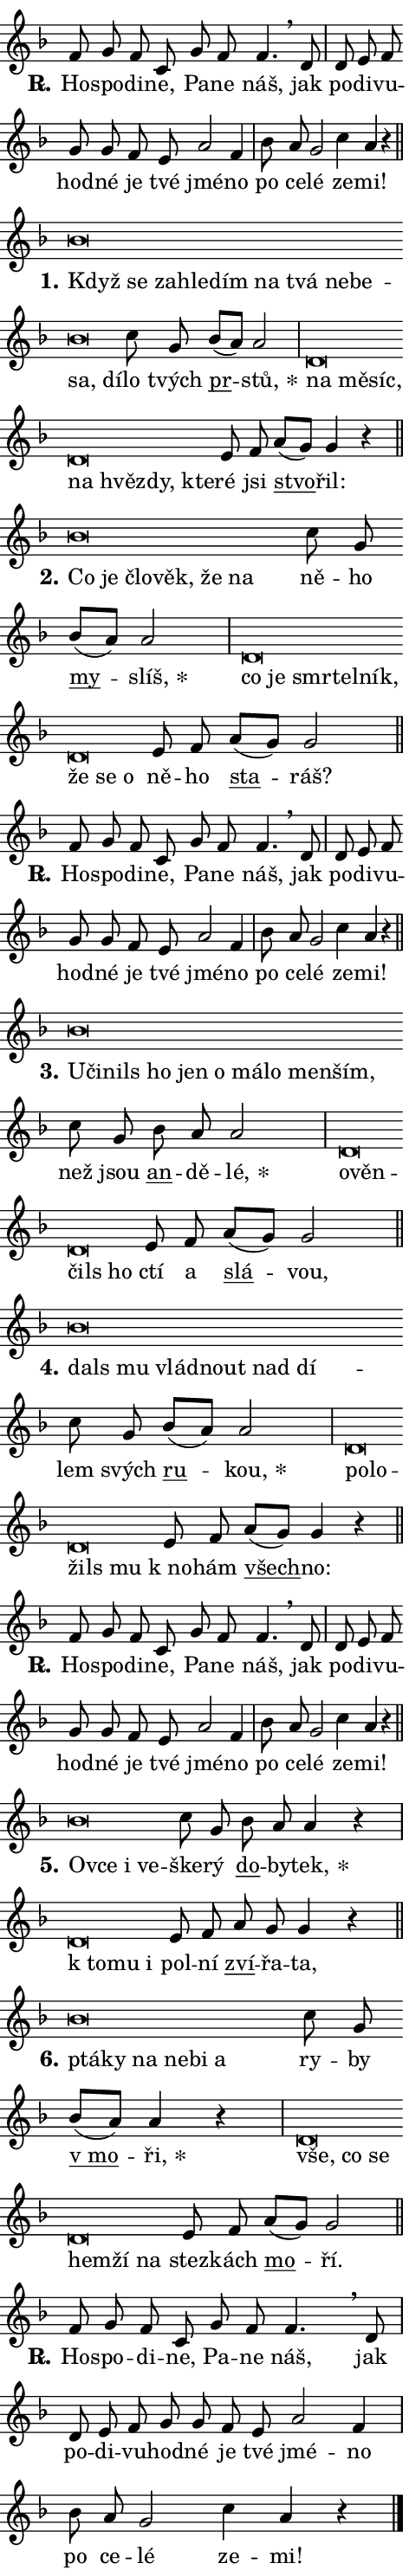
\version "2.24.0"
\header { tagline = "" }
\paper {
  indent = 0\cm
  top-margin = 0\cm
  right-margin = 0.13\cm % to fit lyric hyphens
  bottom-margin = 0\cm
  left-margin = 0\cm
  paper-width = 8\cm
  page-breaking = #ly:one-page-breaking
  system-system-spacing.basic-distance = #11
  score-system-spacing.basic-distance = #11
  ragged-last = ##f
}


%% Author: Thomas Morley
%% https://lists.gnu.org/archive/html/lilypond-user/2020-05/msg00002.html
#(define (line-position grob)
"Returns position of @var[grob} in current system:
   @code{'start}, if at first time-step
   @code{'end}, if at last time-step
   @code{'middle} otherwise
"
  (let* ((col (ly:item-get-column grob))
         (ln (ly:grob-object col 'left-neighbor))
         (rn (ly:grob-object col 'right-neighbor))
         (col-to-check-left (if (ly:grob? ln) ln col))
         (col-to-check-right (if (ly:grob? rn) rn col))
         (break-dir-left
           (and
             (ly:grob-property col-to-check-left 'non-musical #f)
             (ly:item-break-dir col-to-check-left)))
         (break-dir-right
           (and
             (ly:grob-property col-to-check-right 'non-musical #f)
             (ly:item-break-dir col-to-check-right))))
        (cond ((eqv? 1 break-dir-left) 'start)
              ((eqv? -1 break-dir-right) 'end)
              (else 'middle))))

#(define (tranparent-at-line-position vctor)
  (lambda (grob)
  "Relying on @code{line-position} select the relevant enry from @var{vctor}.
Used to determine transparency,"
    (case (line-position grob)
      ((end) (not (vector-ref vctor 0)))
      ((middle) (not (vector-ref vctor 1)))
      ((start) (not (vector-ref vctor 2))))))

noteHeadBreakVisibility =
#(define-music-function (break-visibility)(vector?)
"Makes @code{NoteHead}s transparent relying on @var{break-visibility}"
#{
  \override NoteHead.transparent =
    #(tranparent-at-line-position break-visibility)
#})

#(define delete-ledgers-for-transparent-note-heads
  (lambda (grob)
    "Reads whether a @code{NoteHead} is transparent.
If so this @code{NoteHead} is removed from @code{'note-heads} from
@var{grob}, which is supposed to be @code{LedgerLineSpanner}.
As a result ledgers are not printed for this @code{NoteHead}"
    (let* ((nhds-array (ly:grob-object grob 'note-heads))
           (nhds-list
             (if (ly:grob-array? nhds-array)
                 (ly:grob-array->list nhds-array)
                 '()))
           ;; Relies on the transparent-property being done before
           ;; Staff.LedgerLineSpanner.after-line-breaking is executed.
           ;; This is fragile ...
           (to-keep
             (remove
               (lambda (nhd)
                 (ly:grob-property nhd 'transparent #f))
               nhds-list)))
      ;; TODO find a better method to iterate over grob-arrays, similiar
      ;; to filter/remove etc for lists
      ;; For now rebuilt from scratch
      (set! (ly:grob-object grob 'note-heads)  '())
      (for-each
        (lambda (nhd)
          (ly:pointer-group-interface::add-grob grob 'note-heads nhd))
        to-keep))))

squashNotes = {
  \override NoteHead.X-extent = #'(-0.2 . 0.2)
  \override NoteHead.Y-extent = #'(-0.75 . 0)
  \override NoteHead.stencil =
    #(lambda (grob)
       (let ((pos (ly:grob-property grob 'staff-position)))
         (begin
           (if (< pos -7) (display "ERROR: Lower brevis then expected\n") (display ""))
           (if (<= pos -6) ly:text-interface::print ly:note-head::print))))
}
unSquashNotes = {
  \revert NoteHead.X-extent
  \revert NoteHead.Y-extent
  \revert NoteHead.stencil
}

hideNotes = \noteHeadBreakVisibility #begin-of-line-visible
unHideNotes = \noteHeadBreakVisibility #all-visible

% work-around for resetting accidentals
% https://lilypond.org/doc/v2.23/Documentation/notation/displaying-rhythms#unmetered-music
cadenzaMeasure = {
  \cadenzaOff
  \partial 1024 s1024
  \cadenzaOn
}

#(define-markup-command (accent layout props text) (markup?)
  "Underline accented syllable"
  (interpret-markup layout props
    #{\markup \override #'(offset . 4.3) \underline { #text }#}))

responsum = \markup \concat {
  "R" \hspace #-1.05 \path #0.1 #'((moveto 0 0.07) (lineto 0.9 0.8)) \hspace #0.05 "."
}

spaceSize = #0.6828661417322834 % exact space size for TeX Gyre Schola

\layout {
  \context {
    \Staff
    \remove "Time_signature_engraver"
    \override LedgerLineSpanner.after-line-breaking = #delete-ledgers-for-transparent-note-heads
  }
  \context {
    \Lyrics {
      \override LyricSpace.minimum-distance = \spaceSize
      \override LyricText.font-name = #"TeX Gyre Schola"
      \override LyricText.font-size = 1
      \override StanzaNumber.font-name = #"TeX Gyre Schola Bold"
      \override StanzaNumber.font-size = 1
    }
  }
  \context {
    \Score 
    \override NoteHead.text =
      #(lambda (grob) 
        (let ((pos (ly:grob-property grob 'staff-position)))
          #{\markup {
            \combine
              \halign #-0.55 \raise #(if (= pos -6) 0 0.5) \override #'(thickness . 2) \draw-line #'(3.2 . 0)
              \musicglyph "noteheads.sM1"
          }#}))
  }
}

% magnetic-lyrics.ily
%
%   written by
%     Jean Abou Samra <jean@abou-samra.fr>
%     Werner Lemberg <wl@gnu.org>
%
%   adapted by
%     Jiri Hon <jiri.hon@gmail.com>
%
% Version 2022-Apr-15

% https://www.mail-archive.com/lilypond-user@gnu.org/msg149350.html

#(define (Left_hyphen_pointer_engraver context)
   "Collect syllable-hyphen-syllable occurrences in lyrics and store
them in properties.  This engraver only looks to the left.  For
example, if the lyrics input is @code{foo -- bar}, it does the
following.

@itemize @bullet
@item
Set the @code{text} property of the @code{LyricHyphen} grob between
@q{foo} and @q{bar} to @code{foo}.

@item
Set the @code{left-hyphen} property of the @code{LyricText} grob with
text @q{foo} to the @code{LyricHyphen} grob between @q{foo} and
@q{bar}.
@end itemize

Use this auxiliary engraver in combination with the
@code{lyric-@/text::@/apply-@/magnetic-@/offset!} hook."
   (let ((hyphen #f)
         (text #f))
     (make-engraver
      (acknowledgers
       ((lyric-syllable-interface engraver grob source-engraver)
        (set! text grob)))
      (end-acknowledgers
       ((lyric-hyphen-interface engraver grob source-engraver)
        ;(when (not (grob::has-interface grob 'lyric-space-interface))
          (set! hyphen grob)));)
      ((stop-translation-timestep engraver)
       (when (and text hyphen)
         (ly:grob-set-object! text 'left-hyphen hyphen))
       (set! text #f)
       (set! hyphen #f)))))

#(define (lyric-text::apply-magnetic-offset! grob)
   "If the space between two syllables is less than the value in
property @code{LyricText@/.details@/.squash-threshold}, move the right
syllable to the left so that it gets concatenated with the left
syllable.

Use this function as a hook for
@code{LyricText@/.after-@/line-@/breaking} if the
@code{Left_@/hyphen_@/pointer_@/engraver} is active."
   (let ((hyphen (ly:grob-object grob 'left-hyphen #f)))
     (when hyphen
       (let ((left-text (ly:spanner-bound hyphen LEFT)))
         (when (grob::has-interface left-text 'lyric-syllable-interface)
           (let* ((common (ly:grob-common-refpoint grob left-text X))
                  (this-x-ext (ly:grob-extent grob common X))
                  (left-x-ext
                   (begin
                     ;; Trigger magnetism for left-text.
                     (ly:grob-property left-text 'after-line-breaking)
                     (ly:grob-extent left-text common X)))
                  ;; `delta` is the gap width between two syllables.
                  (delta (- (interval-start this-x-ext)
                            (interval-end left-x-ext)))
                  (details (ly:grob-property grob 'details))
                  (threshold (assoc-get 'squash-threshold details 0.2)))
             (when (< delta threshold)
               (let* (;; We have to manipulate the input text so that
                      ;; ligatures crossing syllable boundaries are not
                      ;; disabled.  For languages based on the Latin
                      ;; script this is essentially a beautification.
                      ;; However, for non-Western scripts it can be a
                      ;; necessity.
                      (lt (ly:grob-property left-text 'text))
                      (rt (ly:grob-property grob 'text))
                      (is-space (grob::has-interface hyphen 'lyric-space-interface))
                      (space (if is-space " " ""))
                      (extra-delta (if is-space spaceSize 0))
                      ;; Append new syllable.
                      (ltrt-space (if (and (string? lt) (string? rt))
                                (string-append lt space rt)
                                (make-concat-markup (list lt space rt))))
                      ;; Right-align `ltrt` to the right side.
                      (ltrt-space-markup (grob-interpret-markup
                               grob
                               (make-translate-markup
                                (cons (interval-length this-x-ext) 0)
                                (make-right-align-markup ltrt-space)))))
                 (begin
                   ;; Don't print `left-text`.
                   (ly:grob-set-property! left-text 'stencil #f)
                   ;; Set text and stencil (which holds all collected
                   ;; syllables so far) and shift it to the left.
                   (ly:grob-set-property! grob 'text ltrt-space)
                   (ly:grob-set-property! grob 'stencil ltrt-space-markup)
                   (ly:grob-translate-axis! grob (- (- delta extra-delta)) X))))))))))


#(define (lyric-hyphen::displace-bounds-first grob)
   ;; Make very sure this callback isn't triggered too early.
   (let ((left (ly:spanner-bound grob LEFT))
         (right (ly:spanner-bound grob RIGHT)))
     (ly:grob-property left 'after-line-breaking)
     (ly:grob-property right 'after-line-breaking)
     (ly:lyric-hyphen::print grob)))

squashThreshold = #0.4

\layout {
  \context {
    \Lyrics
    \consists #Left_hyphen_pointer_engraver
    \override LyricText.after-line-breaking =
      #lyric-text::apply-magnetic-offset!
    \override LyricHyphen.stencil = #lyric-hyphen::displace-bounds-first
    \override LyricText.details.squash-threshold = \squashThreshold
    \override LyricHyphen.minimum-distance = 0
    \override LyricHyphen.minimum-length = \squashThreshold
  }
}

squashText = \override LyricText.details.squash-threshold = 9999
unSquashText = \override LyricText.details.squash-threshold = \squashThreshold

leftText = \override LyricText.self-alignment-X = #LEFT
unLeftText = \revert LyricText.self-alignment-X

starOffset = #(lambda (grob) 
                (let ((x_offset (ly:self-alignment-interface::aligned-on-x-parent grob)))
                  (if (= x_offset 0) 0 (+ x_offset 1.2))))

star = #(define-music-function (syllable)(string?)
"Append star separator at the end of a syllable"
#{
  \once \override LyricText.X-offset = #starOffset
  \lyricmode { \markup {
    #syllable
    \override #'((font-name . "TeX Gyre Schola Bold")) \hspace #0.2 \lower #0.65 \larger "*"
  } }
#})

starAccent = #(define-music-function (syllable)(string?)
"Append star separator at the end of a syllable and make accent"
#{
  \once \override LyricText.X-offset = #starOffset
  \lyricmode { \markup {
    \accent #syllable
    \override #'((font-name . "TeX Gyre Schola Bold")) \hspace #0.2 \lower #0.65 \larger "*"
  } }
#})

breath = #(define-music-function (syllable)(string?)
"Append breathing indicator at the end of a syllable"
#{
  \lyricmode { \markup { #syllable "+" } }
#})

optionalBreath = #(define-music-function (syllable)(string?)
"Append optional breathing indicator at the end of a syllable"
#{
  \lyricmode { \markup { #syllable "(+)" } }
#})


\score {
    <<
        \new Voice = "melody" { \cadenzaOn \key f \major \relative { f'8 g f c g' f f4. \breathe d8 \cadenzaMeasure \bar "|" d e f \bar "" g g \bar "" f e \bar "" a2 f4 \cadenzaMeasure \bar "|" bes8 a g2 \bar "" c4 a r \cadenzaMeasure \bar "||" \break } }
        \new Lyrics \lyricsto "melody" { \lyricmode { \set stanza = \responsum
Ho -- spo -- di -- ne, Pa -- ne náš, jak po -- di -- vu -- hod -- né je tvé jmé -- no po ce -- lé ze -- mi! } }
    >>
    \layout {}
}

\score {
    <<
        \new Voice = "melody" { \cadenzaOn \key f \major \relative { \squashNotes bes'\breve*1/16 \hideNotes \breve*1/16 \bar "" \breve*1/16 \bar "" \breve*1/16 \bar "" \breve*1/16 \bar "" \breve*1/16 \bar "" \breve*1/16 \bar "" \breve*1/16 \bar "" \breve*1/16 \bar "" \breve*1/16 \breve*1/16 \bar "" \unHideNotes \unSquashNotes c8 g \bar "" bes[( a)] a2 \cadenzaMeasure \bar "|" \squashNotes d,\breve*1/16 \hideNotes \breve*1/16 \bar "" \breve*1/16 \bar "" \breve*1/16 \bar "" \breve*1/16 \bar "" \breve*1/16 \breve*1/16 \bar "" \unHideNotes \unSquashNotes e8 f \bar "" a[( g)] g4 r \cadenzaMeasure \bar "||" \break } }
        \new Lyrics \lyricsto "melody" { \lyricmode { \set stanza = "1."
\leftText Když \squashText se za -- hle -- dím na tvá ne -- be -- sa, dí -- \unLeftText \unSquashText lo tvých \markup \accent pr -- \star stů, \leftText na \squashText mě -- síc, na hvěz -- dy, kte -- \unLeftText \unSquashText ré jsi \markup \accent stvo -- řil: } }
    >>
    \layout {}
}

\score {
    <<
        \new Voice = "melody" { \cadenzaOn \key f \major \relative { \squashNotes bes'\breve*1/16 \hideNotes \breve*1/16 \bar "" \breve*1/16 \bar "" \breve*1/16 \bar "" \breve*1/16 \breve*1/16 \bar "" \unHideNotes \unSquashNotes c8 g \bar "" bes[( a)] a2 \cadenzaMeasure \bar "|" \squashNotes d,\breve*1/16 \hideNotes \breve*1/16 \bar "" \breve*1/16 \bar "" \breve*1/16 \bar "" \breve*1/16 \bar "" \breve*1/16 \bar "" \breve*1/16 \breve*1/16 \bar "" \unHideNotes \unSquashNotes e8 f \bar "" a[( g)] g2 \cadenzaMeasure \bar "||" \break } }
        \new Lyrics \lyricsto "melody" { \lyricmode { \set stanza = "2."
\leftText Co \squashText je člo -- věk, že na \unLeftText \unSquashText ně -- ho \markup \accent my -- \star slíš, \leftText co \squashText je smr -- tel -- ník, že se o \unLeftText \unSquashText ně -- ho \markup \accent sta -- ráš? } }
    >>
    \layout {}
}

\score {
    <<
        \new Voice = "melody" { \cadenzaOn \key f \major \relative { f'8 g f c g' f f4. \breathe d8 \cadenzaMeasure \bar "|" d e f \bar "" g g \bar "" f e \bar "" a2 f4 \cadenzaMeasure \bar "|" bes8 a g2 \bar "" c4 a r \cadenzaMeasure \bar "||" \break } }
        \new Lyrics \lyricsto "melody" { \lyricmode { \set stanza = \responsum
Ho -- spo -- di -- ne, Pa -- ne náš, jak po -- di -- vu -- hod -- né je tvé jmé -- no po ce -- lé ze -- mi! } }
    >>
    \layout {}
}

\score {
    <<
        \new Voice = "melody" { \cadenzaOn \key f \major \relative { \squashNotes bes'\breve*1/16 \hideNotes \breve*1/16 \bar "" \breve*1/16 \bar "" \breve*1/16 \bar "" \breve*1/16 \bar "" \breve*1/16 \bar "" \breve*1/16 \bar "" \breve*1/16 \bar "" \breve*1/16 \breve*1/16 \bar "" \unHideNotes \unSquashNotes c8 g \bar "" bes a a2 \cadenzaMeasure \bar "|" \squashNotes d,\breve*1/16 \hideNotes \breve*1/16 \bar "" \breve*1/16 \breve*1/16 \bar "" \unHideNotes \unSquashNotes e8 f \bar "" a[( g)] g2 \cadenzaMeasure \bar "||" \break } }
        \new Lyrics \lyricsto "melody" { \lyricmode { \set stanza = "3."
\leftText U -- \squashText či -- nils ho jen o má -- lo men -- ším, \unLeftText \unSquashText než jsou \markup \accent an -- dě -- \star lé, \leftText o -- \squashText věn -- čils ho \unLeftText \unSquashText ctí a \markup \accent slá -- vou, } }
    >>
    \layout {}
}

\score {
    <<
        \new Voice = "melody" { \cadenzaOn \key f \major \relative { \squashNotes bes'\breve*1/16 \hideNotes \breve*1/16 \bar "" \breve*1/16 \bar "" \breve*1/16 \bar "" \breve*1/16 \breve*1/16 \bar "" \unHideNotes \unSquashNotes c8 g \bar "" bes[( a)] a2 \cadenzaMeasure \bar "|" \squashNotes d,\breve*1/16 \hideNotes \breve*1/16 \bar "" \breve*1/16 \breve*1/16 \bar "" \unHideNotes \unSquashNotes e8 f \bar "" a[( g)] g4 r \cadenzaMeasure \bar "||" \break } }
        \new Lyrics \lyricsto "melody" { \lyricmode { \set stanza = "4."
\leftText dals \squashText mu vlád -- nout nad dí -- \unLeftText \unSquashText lem svých \markup \accent ru -- \star kou, \leftText po -- \squashText lo -- žils mu \unLeftText \unSquashText "k no" -- hám \markup \accent všech -- no: } }
    >>
    \layout {}
}

\score {
    <<
        \new Voice = "melody" { \cadenzaOn \key f \major \relative { f'8 g f c g' f f4. \breathe d8 \cadenzaMeasure \bar "|" d e f \bar "" g g \bar "" f e \bar "" a2 f4 \cadenzaMeasure \bar "|" bes8 a g2 \bar "" c4 a r \cadenzaMeasure \bar "||" \break } }
        \new Lyrics \lyricsto "melody" { \lyricmode { \set stanza = \responsum
Ho -- spo -- di -- ne, Pa -- ne náš, jak po -- di -- vu -- hod -- né je tvé jmé -- no po ce -- lé ze -- mi! } }
    >>
    \layout {}
}

\score {
    <<
        \new Voice = "melody" { \cadenzaOn \key f \major \relative { \squashNotes bes'\breve*1/16 \hideNotes \breve*1/16 \bar "" \breve*1/16 \breve*1/16 \bar "" \unHideNotes \unSquashNotes c8 g \bar "" bes a a4 r \cadenzaMeasure \bar "|" \squashNotes d,\breve*1/16 \hideNotes \breve*1/16 \breve*1/16 \bar "" \unHideNotes \unSquashNotes e8 f \bar "" a g g4 r \cadenzaMeasure \bar "||" \break } }
        \new Lyrics \lyricsto "melody" { \lyricmode { \set stanza = "5."
\leftText Ov -- \squashText ce i ve -- \unLeftText \unSquashText ške -- rý \markup \accent do -- by -- \star tek, \leftText "k to" -- \squashText mu i \unLeftText \unSquashText pol -- ní \markup \accent zví -- řa -- ta, } }
    >>
    \layout {}
}

\score {
    <<
        \new Voice = "melody" { \cadenzaOn \key f \major \relative { \squashNotes bes'\breve*1/16 \hideNotes \breve*1/16 \bar "" \breve*1/16 \bar "" \breve*1/16 \bar "" \breve*1/16 \breve*1/16 \bar "" \unHideNotes \unSquashNotes c8 g \bar "" bes[( a)] a4 r \cadenzaMeasure \bar "|" \squashNotes d,\breve*1/16 \hideNotes \breve*1/16 \bar "" \breve*1/16 \bar "" \breve*1/16 \bar "" \breve*1/16 \breve*1/16 \bar "" \unHideNotes \unSquashNotes e8 f \bar "" a[( g)] g2 \cadenzaMeasure \bar "||" \break } }
        \new Lyrics \lyricsto "melody" { \lyricmode { \set stanza = "6."
\leftText ptá -- \squashText ky na ne -- bi a \unLeftText \unSquashText ry -- by \markup \accent "v mo" -- \star ři, \leftText vše, \squashText co se hem -- ží na \unLeftText \unSquashText stez -- kách \markup \accent mo -- ří. } }
    >>
    \layout {}
}

\score {
    <<
        \new Voice = "melody" { \cadenzaOn \key f \major \relative { f'8 g f c g' f f4. \breathe d8 \cadenzaMeasure \bar "|" d e f \bar "" g g \bar "" f e \bar "" a2 f4 \cadenzaMeasure \bar "|" bes8 a g2 \bar "" c4 a r \cadenzaMeasure \bar "||" \break } \bar "|." }
        \new Lyrics \lyricsto "melody" { \lyricmode { \set stanza = \responsum
Ho -- spo -- di -- ne, Pa -- ne náš, jak po -- di -- vu -- hod -- né je tvé jmé -- no po ce -- lé ze -- mi! } }
    >>
    \layout {}
}
